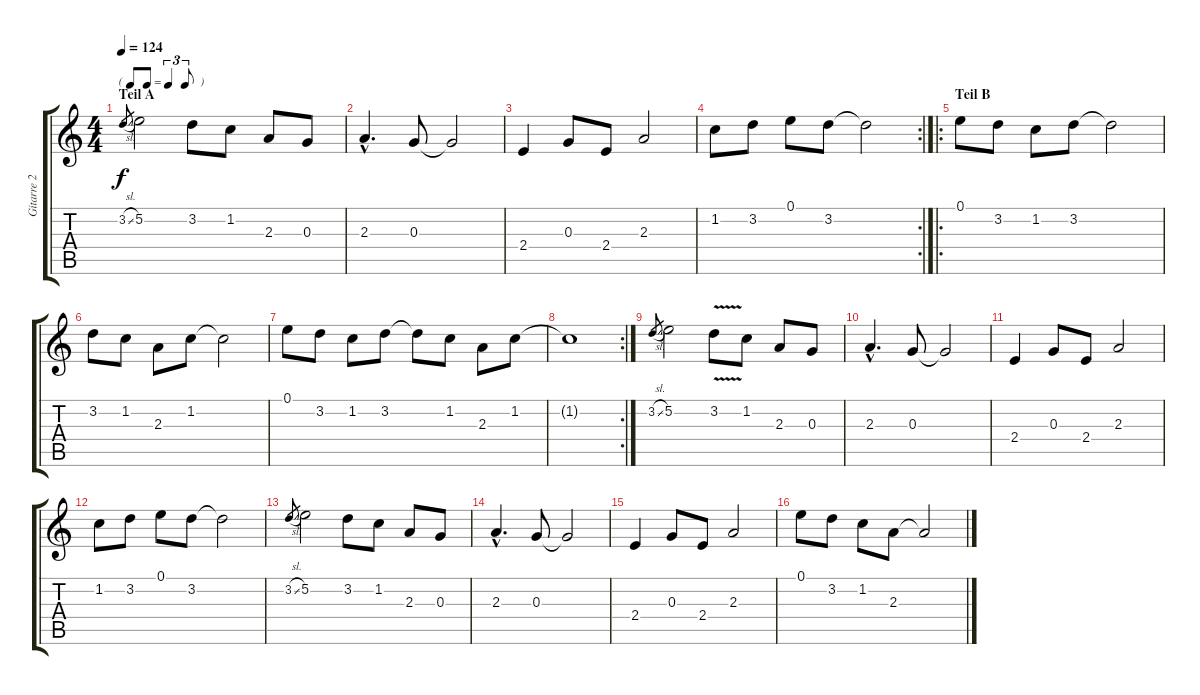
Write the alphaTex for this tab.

\track ("Gitarre 2" "Gitarre 2") {instrument acousticguitarnylon}
\staff {score tabs}
\tuning (E4 B3 G3 D3 A2 E2) {hide}
\ts (4 4)
\tf triplet8th
\section ("" "Teil A")
\tempo 124
\clef g2
\ks c
3.2{sl}.8{gr dy f instrument acousticguitarnylon} 5.2.2 3.2.8 1.2.8 2.3.8 0.3.8 |
2.3{hac}.4{d} 0.3.8 0.3{t}.2 |
2.4.4 0.3.8 2.4.8 2.3.2 |
\rc 2
1.2.8 3.2.8 0.1.8 3.2.8 3.2{t}.2 |
\ro
\section ("" "Teil B")
0.1.8 3.2.8 1.2.8 3.2.8 3.2{t}.2 |
3.2.8 1.2.8 2.3.8 1.2.8 1.2{t}.2 |
0.1.8 3.2.8 1.2.8 3.2.8 3.2{t}.8 1.2.8 2.3.8 1.2.8 |
\rc 2
1.2{t}.1 |
3.2{sl}.8{gr} 5.2.2 3.2{v}.8 1.2.8 2.3.8 0.3.8 |
2.3{hac}.4{d} 0.3.8 0.3{t}.2 |
2.4.4 0.3.8 2.4.8 2.3.2 |
1.2.8 3.2.8 0.1.8 3.2.8 3.2{t}.2 |
3.2{sl}.8{gr} 5.2.2 3.2.8 1.2.8 2.3.8 0.3.8 |
2.3{hac}.4{d} 0.3.8 0.3{t}.2 |
2.4.4 0.3.8 2.4.8 2.3.2 |
0.1.8 3.2.8 1.2.8 2.3.8 2.3{t}.2
